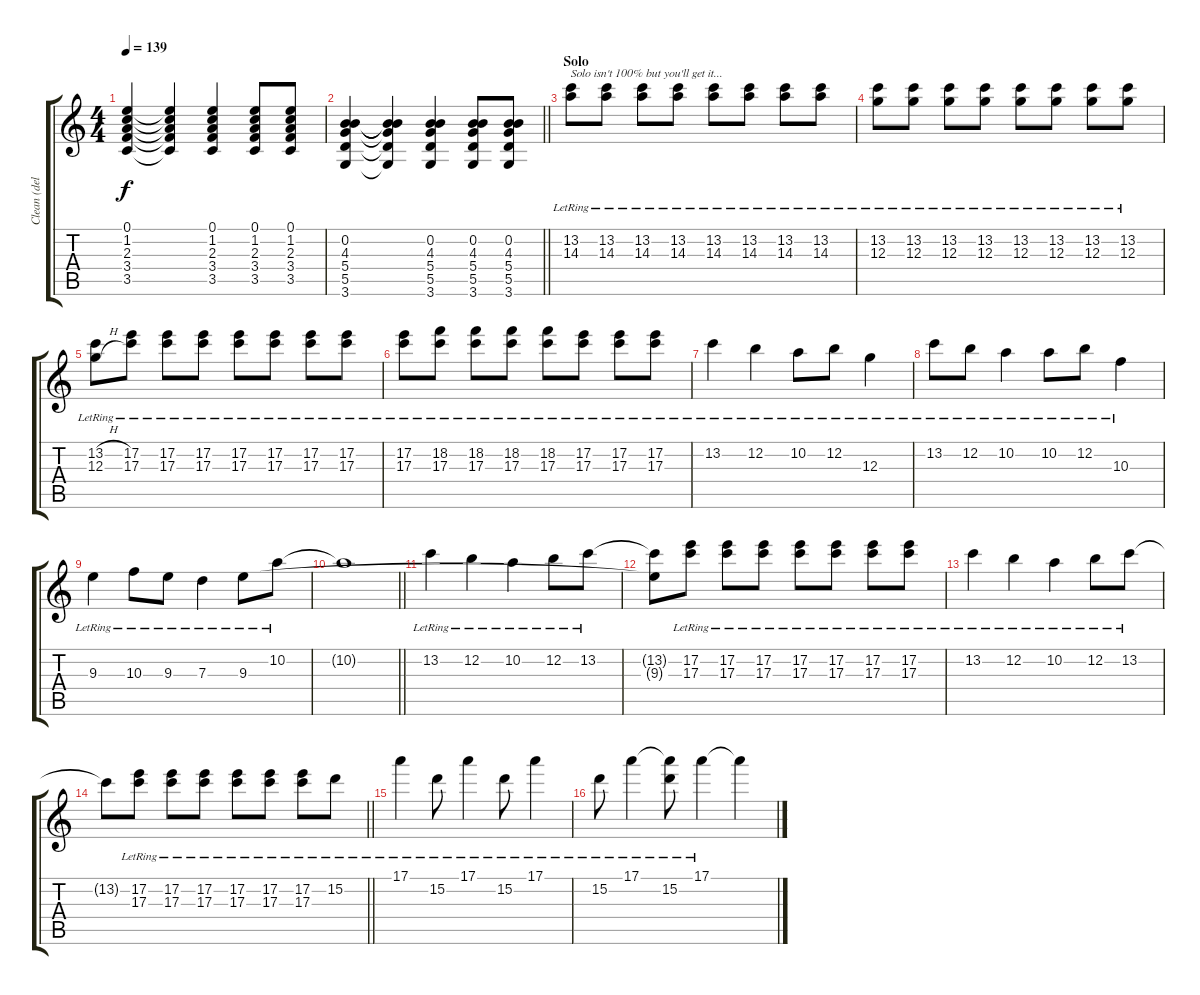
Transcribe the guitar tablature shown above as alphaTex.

\track ("Clean (delay)" "Clean (del") {instrument electricguitarjazz}
\staff {score tabs}
\tuning (E4 B3 G3 D3 A2 E2) {hide}
\ts (4 4)
\tempo 139
\clef g2
\ks c
(0.1 1.2 2.3 3.4 3.5).4{dy f} (0.1{t} 1.2{t} 2.3{t} 3.4{t} 3.5{t}).4 (0.1 1.2 2.3 3.4 3.5).4 (0.1 1.2 2.3 3.4 3.5).8 (0.1 1.2 2.3 3.4 3.5).8 |
\barLineRight lightlight
(0.2 4.3 5.4 5.5 3.6).4 (0.2{t} 4.3{t} 5.4{t} 5.5{t} 3.6{t}).4 (0.2 4.3 5.4 5.5 3.6).4 (0.2 4.3 5.4 5.5 3.6).8 (0.2 4.3 5.4 5.5 3.6).8 |
\section ("" "Solo")
(13.2{lr} 14.3{lr}).8{txt "Solo isn't 100% but you'll get it..." volume 16} (13.2{lr} 14.3{lr}).8 (13.2{lr} 14.3{lr}).8 (13.2{lr} 14.3{lr}).8 (13.2{lr} 14.3{lr}).8 (13.2{lr} 14.3{lr}).8 (13.2{lr} 14.3{lr}).8 (13.2{lr} 14.3{lr}).8 |
(13.2{lr} 12.3{lr}).8 (13.2{lr} 12.3{lr}).8 (13.2{lr} 12.3{lr}).8 (13.2{lr} 12.3{lr}).8 (13.2{lr} 12.3{lr}).8 (13.2{lr} 12.3{lr}).8 (13.2{lr} 12.3{lr}).8 (13.2{lr} 12.3{lr}).8 |
(13.2{h lr} 12.3{h lr}).8 (17.2{lr} 17.3{lr}).8 (17.2{lr} 17.3{lr}).8 (17.2{lr} 17.3{lr}).8 (17.2{lr} 17.3{lr}).8 (17.2{lr} 17.3{lr}).8 (17.2{lr} 17.3{lr}).8 (17.2{lr} 17.3{lr}).8 |
(17.2{lr} 17.3{lr}).8 (18.2{lr} 17.3{lr}).8 (18.2{lr} 17.3{lr}).8 (18.2{lr} 17.3{lr}).8 (18.2{lr} 17.3{lr}).8 (17.2{lr} 17.3{lr}).8 (17.2{lr} 17.3{lr}).8 (17.2{lr} 17.3{lr}).8 |
13.2{lr}.4 12.2{lr}.4 10.2{lr}.8 12.2{lr}.8 12.3{lr}.4 |
13.2{lr}.8 12.2{lr}.8 10.2{lr}.4 10.2{lr}.8 12.2{lr}.8 10.3{lr}.4 |
9.3{lr}.4 10.3{lr}.8 9.3{lr}.8 7.3{lr}.4 9.3{lr}.8 10.2{lr}.8 |
\barLineRight lightlight
10.2{t}.1 |
13.2{lr}.4 12.2{lr}.4 10.2{lr}.4 12.2{lr}.8 13.2{lr}.8 |
(13.2{t} 9.3{t}).8 (17.2{lr} 17.3{lr}).8 (17.2{lr} 17.3{lr}).8 (17.2{lr} 17.3{lr}).8 (17.2{lr} 17.3{lr}).8 (17.2{lr} 17.3{lr}).8 (17.2{lr} 17.3{lr}).8 (17.2{lr} 17.3{lr}).8 |
13.2{lr}.4 12.2{lr}.4 10.2{lr}.4 12.2{lr}.8 13.2{lr}.8 |
\barLineRight lightlight
13.2{t}.8 (17.2{lr} 17.3{lr}).8 (17.2{lr} 17.3{lr}).8 (17.2{lr} 17.3{lr}).8 (17.2{lr} 17.3{lr}).8 (17.2{lr} 17.3{lr}).8 (17.2{lr} 17.3{lr}).8 15.2{lr}.8 |
17.1{lr}.4 15.2{lr}.8 17.1{lr}.4 15.2{lr}.8 17.1{lr}.4 |
15.2{lr}.8 17.1{lr}.4 (17.1{t} 15.2{lr}).8 17.1{lr}.4 17.1{t}.4
